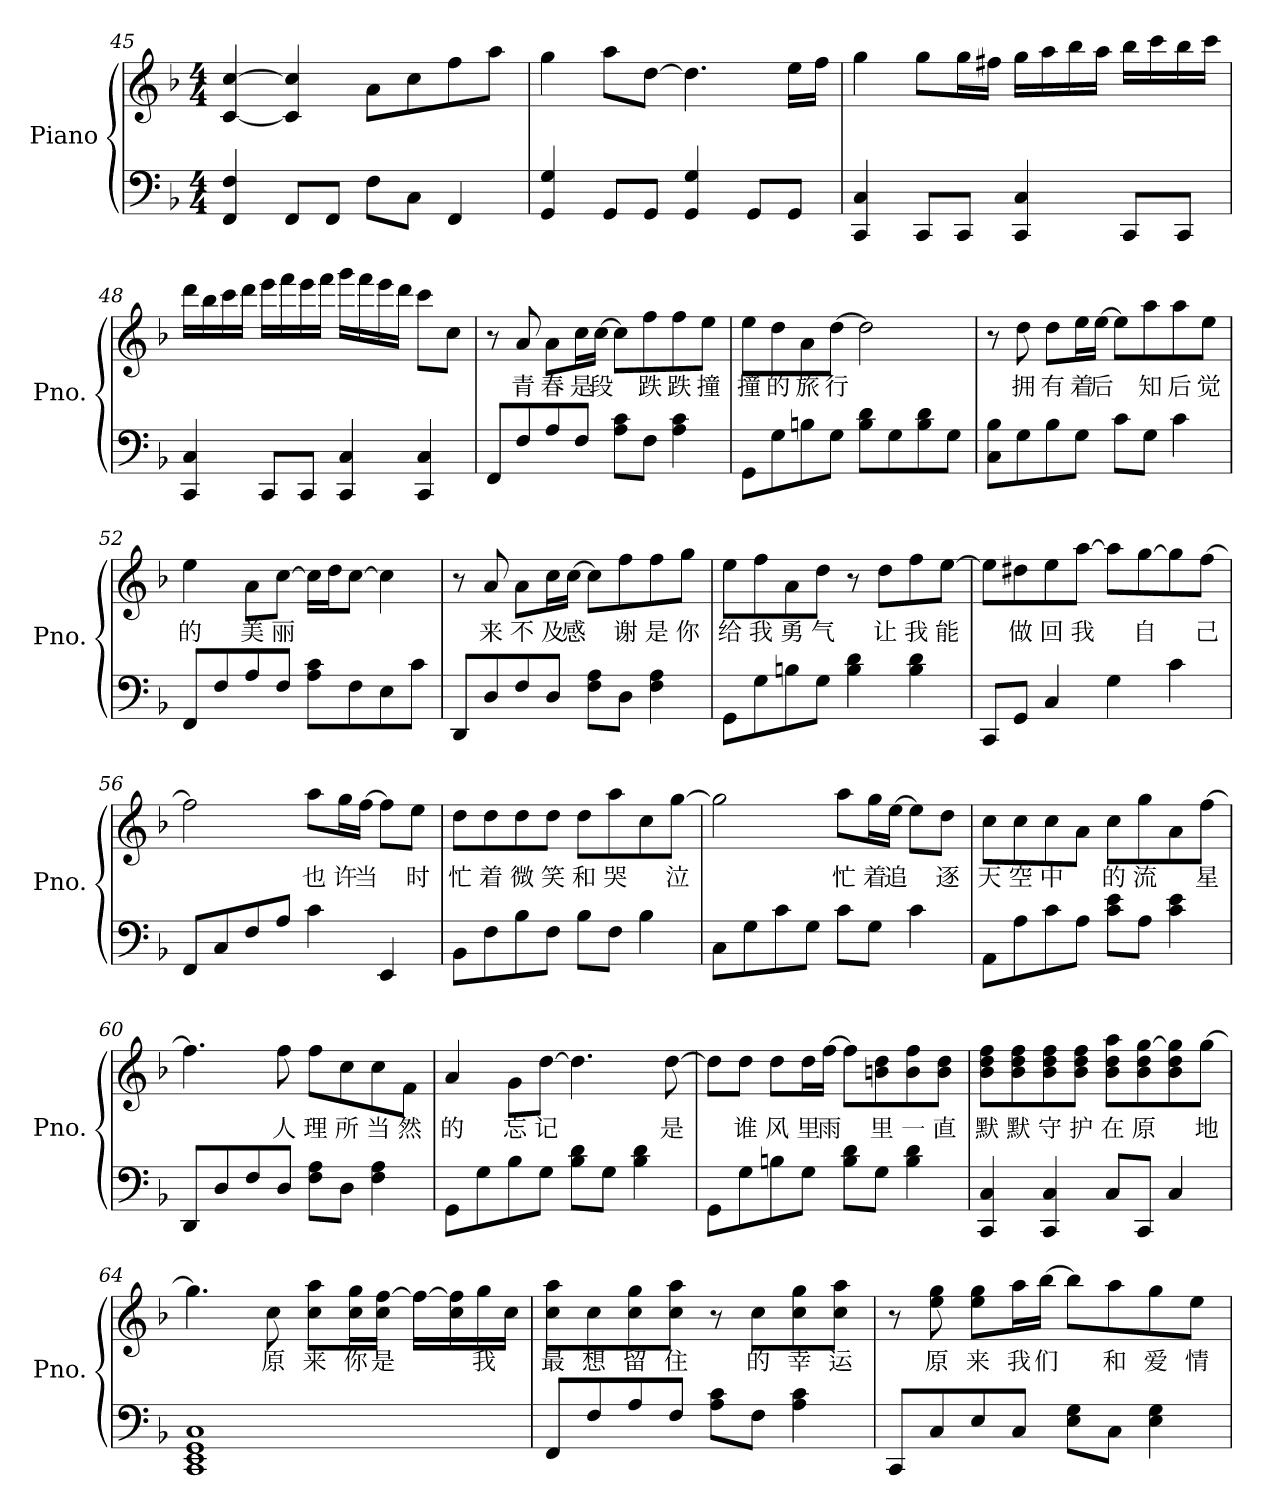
**kern	**kern	**text
*part1	*part1	*part1
*staff2	*staff1	*staff1
*I"Piano	*	*
*I'Pno.	*	*
!!LO:PB:g=z
*clefF4	*clefG2	*
*k[b-]	*k[b-]	*
*M4/4	*M4/4	*
=45	=45	=45
4FF/ 4F/	[4c/ [4cc/	.
8FF/L	4c/] 4cc/]	.
8FF/J	.	.
8F\L	8a\L	.
8C\J	8cc\	.
4FF/	8ff\	.
.	8aa\J	.
=46	=46	=46
4GG/ 4G/	4gg\	.
8GG/L	8aa\L	.
8GG/J	[8dd\J	.
4GG/ 4G/	4.dd\]	.
8GG/L	.	.
8GG/J	16ee\LL	.
.	16ff\JJ	.
!!LO:LB:g=z
=47	=47	=47
4CC/ 4C/	4gg\	.
8CC/L	8gg\L	.
8CC/J	16gg\L	.
.	16ff#X\JJ	.
4CC/ 4C/	16gg\LL	.
.	16aa\	.
.	16bb-\	.
.	16aa\JJ	.
8CC/L	16bb-\LL	.
.	16ccc\	.
8CC/J	16bb-\	.
.	16ccc\JJ	.
=48	=48	=48
4CC/ 4C/	16ddd\LL	.
.	16bb-\	.
.	16ccc\	.
.	16ddd\JJ	.
8CC/L	16eee\LL	.
.	16fff\	.
8CC/J	16eee\	.
.	16fff\JJ	.
4CC/ 4C/	16ggg\LL	.
.	16fff\	.
.	16eee\	.
.	16ddd\JJ	.
4CC/ 4C/	8ccc\L	.
.	8cc\J	.
!!LO:LB:g=z
=49	=49	=49
8FF/L	8r	.
8F/	8a/	青
8A/	8a\L	春
8F/J	16cc\L	是
.	[16cc\JJ	段
8A\ 8c\L	8cc\L]	.
8F\J	8ff\	跌
4A\ 4c\	8ff\	跌
.	8ee\J	撞
=50	=50	=50
8GG\L	8ee\L	撞
8G\	8dd\	的
8Bn\	8a\	旅
8G\J	[8dd\J	行
8B\ 8d\L	2dd\]	.
8G\	.	.
8B\ 8d\	.	.
8G\J	.	.
=51	=51	=51
8C\ 8B-\L	8r	.
8G\	8dd\	拥
8B-\	8dd\L	有
8G\J	16ee\L	着
.	[16ee\JJ	后
8c\L	8ee\L]	.
8G\J	8aa\	知
4c\	8aa\	后
.	8ee\J	觉
=52	=52	=52
8FF/L	4ee\	的
8F/	.	.
8A/	8a\L	美
8F/J	[8cc\J	丽
8A\ 8c\L	16cc\LL]	.
.	16dd\J	.
8F\	[8cc\J	.
8E\	4cc\]	.
8c\J	.	.
!!LO:LB:g=z
=53	=53	=53
8DD/L	8r	.
8D/	8a/	来
8F/	8a\L	不
8D/J	16cc\L	及
.	[16cc\JJ	感
8F\ 8A\L	8cc\L]	.
8D\J	8ff\	谢
4F\ 4A\	8ff\	是
.	8gg\J	你
=54	=54	=54
8GG\L	8ee\L	给
8G\	8ff\	我
8Bn\	8a\	勇
8G\J	8dd\J	气
4B\ 4d\	8r	.
.	8dd\L	让
4B\ 4d\	8ff\	我
.	[8ee\J	能
=55	=55	=55
8CC/L	8ee\L]	.
8GG/J	8dd#X\	做
4C/	8ee\	回
.	[8aa\J	我
4G\	8aa\L]	.
.	[8gg\	自
4c\	8gg\]	.
.	[8ff\J	己
=56	=56	=56
8FF/L	2ff\]	.
8C/	.	.
8F/	.	.
8A/J	.	.
4c\	8aa\L	也
.	16gg\L	许
.	[16ff\JJ	当
4EE/	8ff\L]	.
.	8ee\J	时
!!LO:LB:g=z
=57	=57	=57
8BB-\L	8dd\L	忙
8F\	8dd\	着
8B-\	8dd\	微
8F\J	8dd\J	笑
8B-\L	8dd\L	和
8F\J	8aa\	哭
4B-\	8cc\	.
.	[8gg\J	泣
=58	=58	=58
8C\L	2gg\]	.
8G\	.	.
8c\	.	.
8G\J	.	.
8c\L	8aa\L	忙
8G\J	16gg\L	着
.	[16ee\JJ	追
4c\	8ee\L]	.
.	8dd\J	逐
=59	=59	=59
8AA\L	8cc\L	天
8A\	8cc\	空
8c\	8cc\	中
8A\J	8a\J	.
8c\ 8e\L	8cc\L	的
8A\J	8gg\	流
4c\ 4e\	8a\	.
.	[8ff\J	星
=60	=60	=60
8DD/L	4.ff\]	.
8D/	.	.
8F/	.	.
8D/J	8ff\	人
8F\ 8A\L	8ff\L	理
8D\J	8cc\	所
4F\ 4A\	8cc\	当
.	8f\J	然
!!LO:LB:g=z
=61	=61	=61
8GG\L	4a/	的
8G\	.	.
8B-\	8g\L	忘
8G\J	[8dd\J	记
8B-\ 8d\L	4.dd\]	.
8G\J	.	.
4B-\ 4d\	.	.
.	[8dd\	是
=62	=62	=62
8GG\L	8dd\L]	.
8G\	8dd\J	谁
8Bn\	8dd\L	风
8G\J	16dd\L	里
.	[16ff\JJ	雨
8B\ 8d\L	8ff\L]	.
8G\J	8bn\ 8dd\	里
4B\ 4d\	8b\ 8ff\	一
.	8b\ 8dd\J	直
=63	=63	=63
4CC/ 4C/	8b-\ 8dd\ 8ff\L	默
.	8b-\ 8dd\ 8ff\	默
4CC/ 4C/	8b-\ 8dd\ 8ff\	守
.	8b-\ 8dd\ 8ff\J	护
8C/L	8b-\ 8dd\ 8aa\L	在
8CC/J	8b-\ 8dd\ [8gg\	原
4C/	8b-\ 8dd\ 8gg\]	.
.	[8gg\J	地
=64	=64	=64
1CC 1EE 1GG 1C	4.gg\]	.
.	8cc\	原
.	8cc\ 8aa\L	来
.	16cc\ 16gg\L	你
.	16cc\ [16ff\JJ	是
.	16ff\LL_	.
.	16cc\ 16ff\]	.
.	16gg\	我
.	16cc\JJ	.
!!LO:PB:g=z
=65	=65	=65
8FF/L	8cc\ 8aa\L	最
8F/	8cc\	想
8A/	8cc\ 8gg\	留
8F/J	8cc\ 8aa\J	住
8A\ 8c\L	8r	.
8F\J	8cc\L	的
4A\ 4c\	8cc\ 8gg\	幸
.	8cc\ 8aa\J	运
=66	=66	=66
8CC/L	8r	.
8C/	8ee\ 8gg\	原
8E/	8ee\ 8gg\L	来
8C/J	16aa\L	我
.	[16bb-\JJ	们
8E\ 8G\L	8bb-\L]	.
8C\J	8aa\	和
4E\ 4G\	8gg\	爱
.	8ee\J	情
=	=	=
*-	*-	*-
